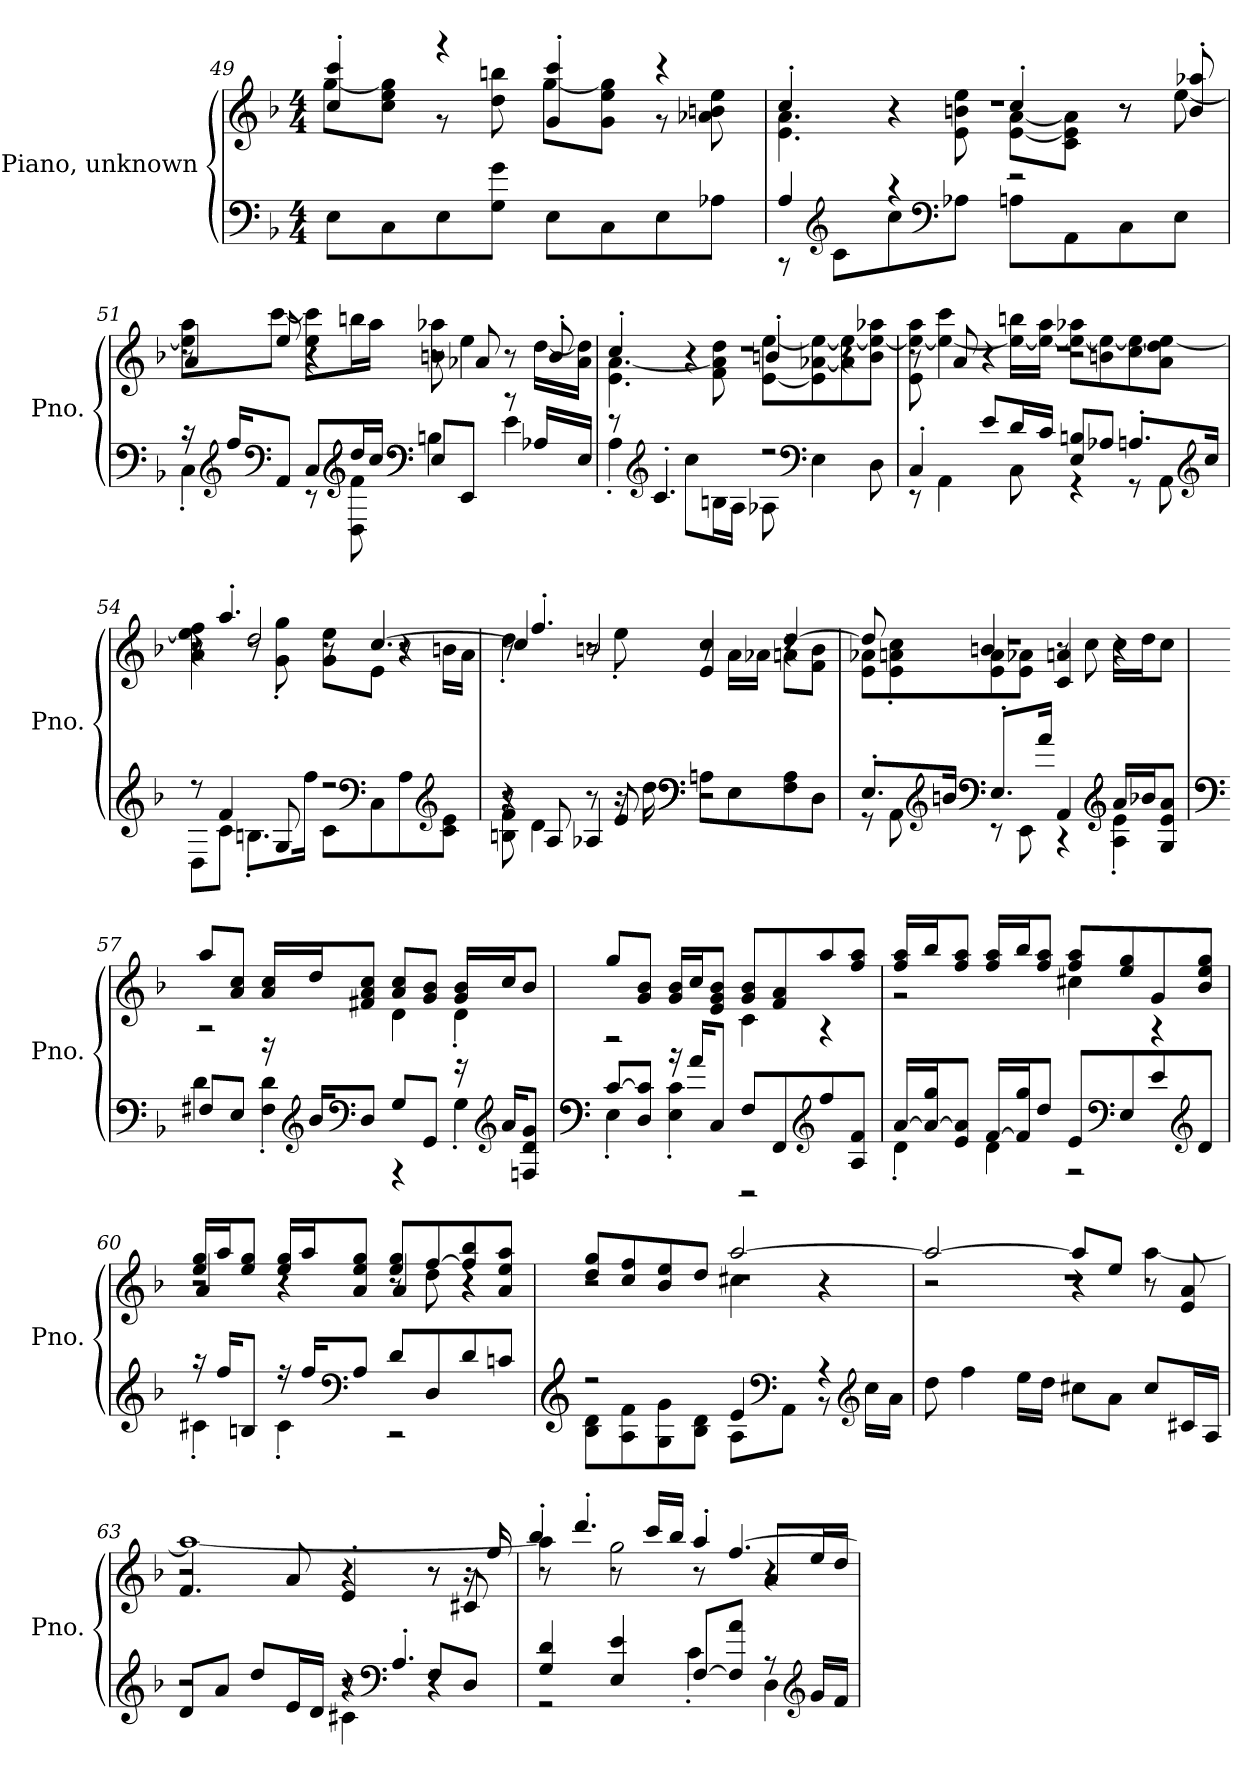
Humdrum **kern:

**kern	**kern
*part1	*part1
*staff2	*staff1
*I"Piano, unknown	*
*I'Pno.	*
*clefF4	*clefG2
*k[b-]	*k[b-]
*M4/4	*M4/4
=49	=49
*	*^
8E\L	4cc/' 4ccc/'	[8gg\L
8C\	.	8cc\ 8ee\ 8gg\]J
8E\	4r	8r
8G\ 8g\J	.	8dd\ 8bbn\
8E\L	4g/' 4ccc/'	[8gg\L
8C\	.	8g\ 8ee\ 8gg\]J
8E\	4r	8r
8A-X\J	.	8a-X\ 8bn\ 8ee\
!!LO:PB:g=z
=50	=50	=50
*^	*	*^
4A/	8r	1r	4.e\ 4.a\	4cc'/
*clefG2	*	*	*	*
.	8c\L	.	.	.
4r	8cc\	.	.	4r
*clefF4	*	*	*	*
.	8A-X\J	.	8e\ 8bn\ 8ee\	.
2r	8An\L	.	[8e\ [8a\L	4cc'/
.	8AA\	.	8c\ 8e\] 8a\]J	.
.	8C\	.	8r	8r
.	8E\J	.	[8ee\	8b/' 8aa-X/'
=51	=51	=51	=51	=51
16r	4C'\	8r	8ee\] 8aa\L	4a/
*clefG2	*	*	*	*
16ff/KL	.	.	.	.
*clefF4	*	*	*	*
8AA/J	.	8ee/	[8ccc\J	.
8C/L	8r	4r	8ee\ 8ccc\]L	4r
*clefG2	*	*	*	*
16dd/L	8D\ 8f\	.	16bbn\L	.
16cc/JJ	.	.	16aa\JJ	.
*clefF4	*	*	*	*
8E/L	4Bn\	2r	8bn\ 8aa-X\	8r
8EE/J	.	.	4ee\	8a-X/
8r	4e\	.	.	8r
16A-X/LL	.	.	[16dd\LL	8b'/
16E/JJ	.	.	16a-\ 16dd\]JJ	.
!!LO:LB:g=z	!!	!!
=52	=52	=52	=52	=52
8r	4A'\	1r	4.e\ [4.a\	4cc'/
*clefG2	*	*	*	*
4.c'/	.	.	.	.
.	8cc\L	.	.	4r
.	16Bn\L	.	8f\ 8a\] 8dd\	.
.	16A\JJ	.	.	.
2r	8A-X\	.	[8e\ [8ee\L	4bn'/
*clefF4	*	*	*	*
.	4E\	.	8e\] [8a-X\ 8ee\_	.
.	.	.	8a-\] 8ee\_	4r
.	8D\	.	8b\ 8ee\_ 8aa-X\J	.
=53	=53	=53	=53	=53
4C'/	8r	1r	8e\ 8ee\_ 8aa\	8r
.	4AA\	.	4ee\_ 4ccc\	8a/
8e/L	.	.	.	4r
16d/L	8C\	.	16ee\_ 16bbn\LL	.
16c/JJ	.	.	16ee\_ 16aa\JJ	.
8E/ 8Bn/L	4r	.	8ee\_ 8aa-X\L	2r
8A-X/J	.	.	8bn\ 8ee\_	.
8.An'/L	8r	.	8cc\ 8ee\_	.
.	8AA\	.	8a\ 8dd\ 8ee\_J	.
*clefG2	*	*	*	*
16cc/Jk	.	.	.	.
!!LO:LB:g=z	!!	!!
=54	=54	=54	=54	=54
8r	8D\L	4r	4a\ 4ee\] 4ff\	8r
4f/	8c\J	.	.	4.aa'/
.	8.Bn'\L	2dd/	8r	.
8G/	.	.	8g\' 8gg\'	.
.	16ff\Jk	.	.	.
2r	8c\L	.	8g\ 8ee\L	8r
*clefF4	*	*	*	*
.	8C\	.	8e\J	[4.cc/
.	8A\	4r	8r	.
*clefG2	*	*	*	*
.	8c\ 8e\J	.	16bn\LL	.
.	.	.	16a\JJ	.
=55	=55	=55	=55	=55
*	*^	*	*	*
4r	8Bn\ 8f\	8r	8r	4dd'\	4cc/]
.	4d\	8A/	4.ff'/	.	.
8r	.	4A-X/	.	8r	2bn/
8e/	16r	.	.	8ee'\	.
.	16dd\	.	.	.	.
*clefF4	*	*	*	*	*
2r	8An\L	2r	4e/ 4cc/	8r	.
.	8E\	.	.	16a\LL	.
.	.	.	.	16a-X\JJ	.
.	8F\ 8A\	.	4r	8an\L	[4dd/
.	8D\J	.	.	8f\ 8b\J	.
*	*v	*v	*	*	*
!!LO:LB:g=z	!!	!!
=56	=56	=56	=56	=56
8.E'/L	8r	1r	8e\ 8a-X\L	8dd/]
.	8AA\	.	8e\' 8an\' 8cc\'	8r
*clefG2	*	*	*	*
16bn/Jk	.	.	.	.
*clefF4	*	*	*	*
8.E'/L	8r	.	8e\ 8a\	4bn/
.	8EE\	.	8e\ 8a-X\J	.
16a/Jk	.	.	.	.
4AA/	4r	.	8r	4c/ 4an/
.	.	.	8cc\	.
*clefG2	*	*	*	*
16a/LL	4A\' 4e\'	.	16cc\LL	4r
16b-X/J	.	.	16dd\J	.
8G/ 8e/ 8a/J	.	.	8cc\J	.
*	*	*v	*v	*v
=57	=57	=57
*clefF4	*	*
*	*	*^
8F#X/L	4d\	8aa/L	2r
8E/J	.	8a/ 8cc/J	.
16r	4F#\' 4d\'	16a/ 16cc/LL	.
*clefG2	*	*	*
16b-/KL	.	16dd/J	.
*clefF4	*	*	*
8D/J	.	8f#X/ 8a/ 8cc/J	.
8G/L	4r	8a/ 8cc/L	4d\
8GG/J	.	8g/ 8b-/J	.
16r	4G'\	16g/ 16b-/LL	4d'\
*clefG2	*	*	*
16a/KL	.	16cc/J	.
8Fn/ 8d/ 8g/J	.	8b-/J	.
!!LO:LB:g=z	!!
=58	=58	=58	=58
*clefF4	*	*	*
[8c/L	4E'\	8gg/L	2r
8D/ 8c/]J	.	8g/ 8b-/J	.
16r	4E\' 4c\'	16g/ 16b-/LL	.
16a/KL	.	16cc/J	.
8C/J	.	8e/ 8g/ 8b-/J	.
8F/L	2r	8g/ 8b-/L	4c\
8FF/	.	8f/ 8a/	.
*clefG2	*	*	*
8ff/	.	8aa/	4r
8A/ 8f/J	.	8ff/ 8aa/J	.
=59	=59	=59	=59
[16a/LL	4d'\	16ff/ 16aa/LL	2r
16a/_ 16gg/J	.	16bb-/J	.
8e/ 8a/]J	.	8ff/ 8aa/J	.
[16f/LL	4d\	16ff/ 16aa/LL	.
16f/] 16gg/J	.	16bb-/J	.
8dd/J	.	8ff/ 8aa/J	.
8e/L	2r	8ff/ 8aa/L	4cc#X\
*clefF4	*	*	*
8E/	.	8ee/ 8gg/	.
8e/	.	8g/	4r
*clefG2	*	*	*
8d/J	.	8b-/ 8ee/ 8gg/J	.
!!LO:LB:g=z
=60	=60	=60	=60
*	*	*	*^
16r	4c#X'\	16ee/ 16gg/LL	2r	4a/
16ff/KL	.	16aa/J	.	.
8Bn/J	.	8ee/ 8gg/J	.	.
16r	4c#'\	16ee/ 16gg/LL	.	4r
16ff/KL	.	16aa/J	.	.
*clefF4	*	*	*	*
8A/J	.	8a/ 8ee/ 8gg/J	.	.
8d/L	2r	8ee/ 8gg/L	8r	4a/
8D/	.	[8ff/	8dd\	.
8d/	.	8ff/] 8bb-/	4r	4r
8cn/J	.	8a/ 8ee/ 8aa/J	.	.
=61	=61	=61	=61	=61
*clefG2	*	*	*	*
2r	8B-\ 8d\L	1r	2r	8dd/ 8gg/L
.	8A\ 8f\	.	.	8cc/ 8ff/
.	8G\ 8g\	.	.	8b-/ 8ee/
.	8B-\ 8d\J	.	.	8dd/J
4e/	8A\L	.	4cc#X\	[2aa/
*clefF4	*	*	*	*
.	8AA\J	.	.	.
4r	8r	.	4r	.
*clefG2	*	*	*	*
.	16cc\LL	.	.	.
.	16a\JJ	.	.	.
*v	*v	*	*	*
=62	=62	=62	=62
8dd\	1r	2r	2aa/_
4ff\	.	.	.
16ee\LL	.	.	.
16dd\JJ	.	.	.
8cc#X\L	.	4r	8aa/L]
8a\J	.	.	8ee/J
8cc#/L	.	[4aa\	8r
16c#X/L	.	.	8e/ 8a/
16A/JJ	.	.	.
!!LO:PB:g=z	!!	!!
=63	=63	=63	=63
*^	*	*	*
*	*^	*	*	*
8d/L	2r	2r	2r	1aa_	4.f/
8a/J	.	.	.	.	.
8dd/L	.	.	.	.	.
16e/L	.	.	.	.	8a/
16d/JJ	.	.	.	.	.
4r	4c#X\	8r	4r	.	4e'/
*clefF4	*	*	*	*	*
.	.	4.A'/	.	.	.
8F/L	4r	.	8r	.	8r
8D/J	.	.	8c#X/	.	16r
.	.	.	.	.	16ff/
*	*v	*v	*	*	*
=64	=64	=64	=64	=64
4G/ 4d/	2r	8r	4aa\]	4bb-'/
.	.	4.ddd'/	.	.
4E/ 4e/	.	.	2gg\	8r
.	.	.	.	16ccc/LL
.	.	.	.	16bb-/JJ
[8F/L	4c'\	8r	.	4aa'/
8F/] 8a/J	.	[4.ff/	.	.
8r	4D\	.	4r	8a/L
*clefG2	*	*	*	*
16g/LL	.	.	.	16ee/L
16f/JJ	.	.	.	16dd/JJ
*v	*v	*	*	*
*	*v	*v	*v
=	=
*-	*-
